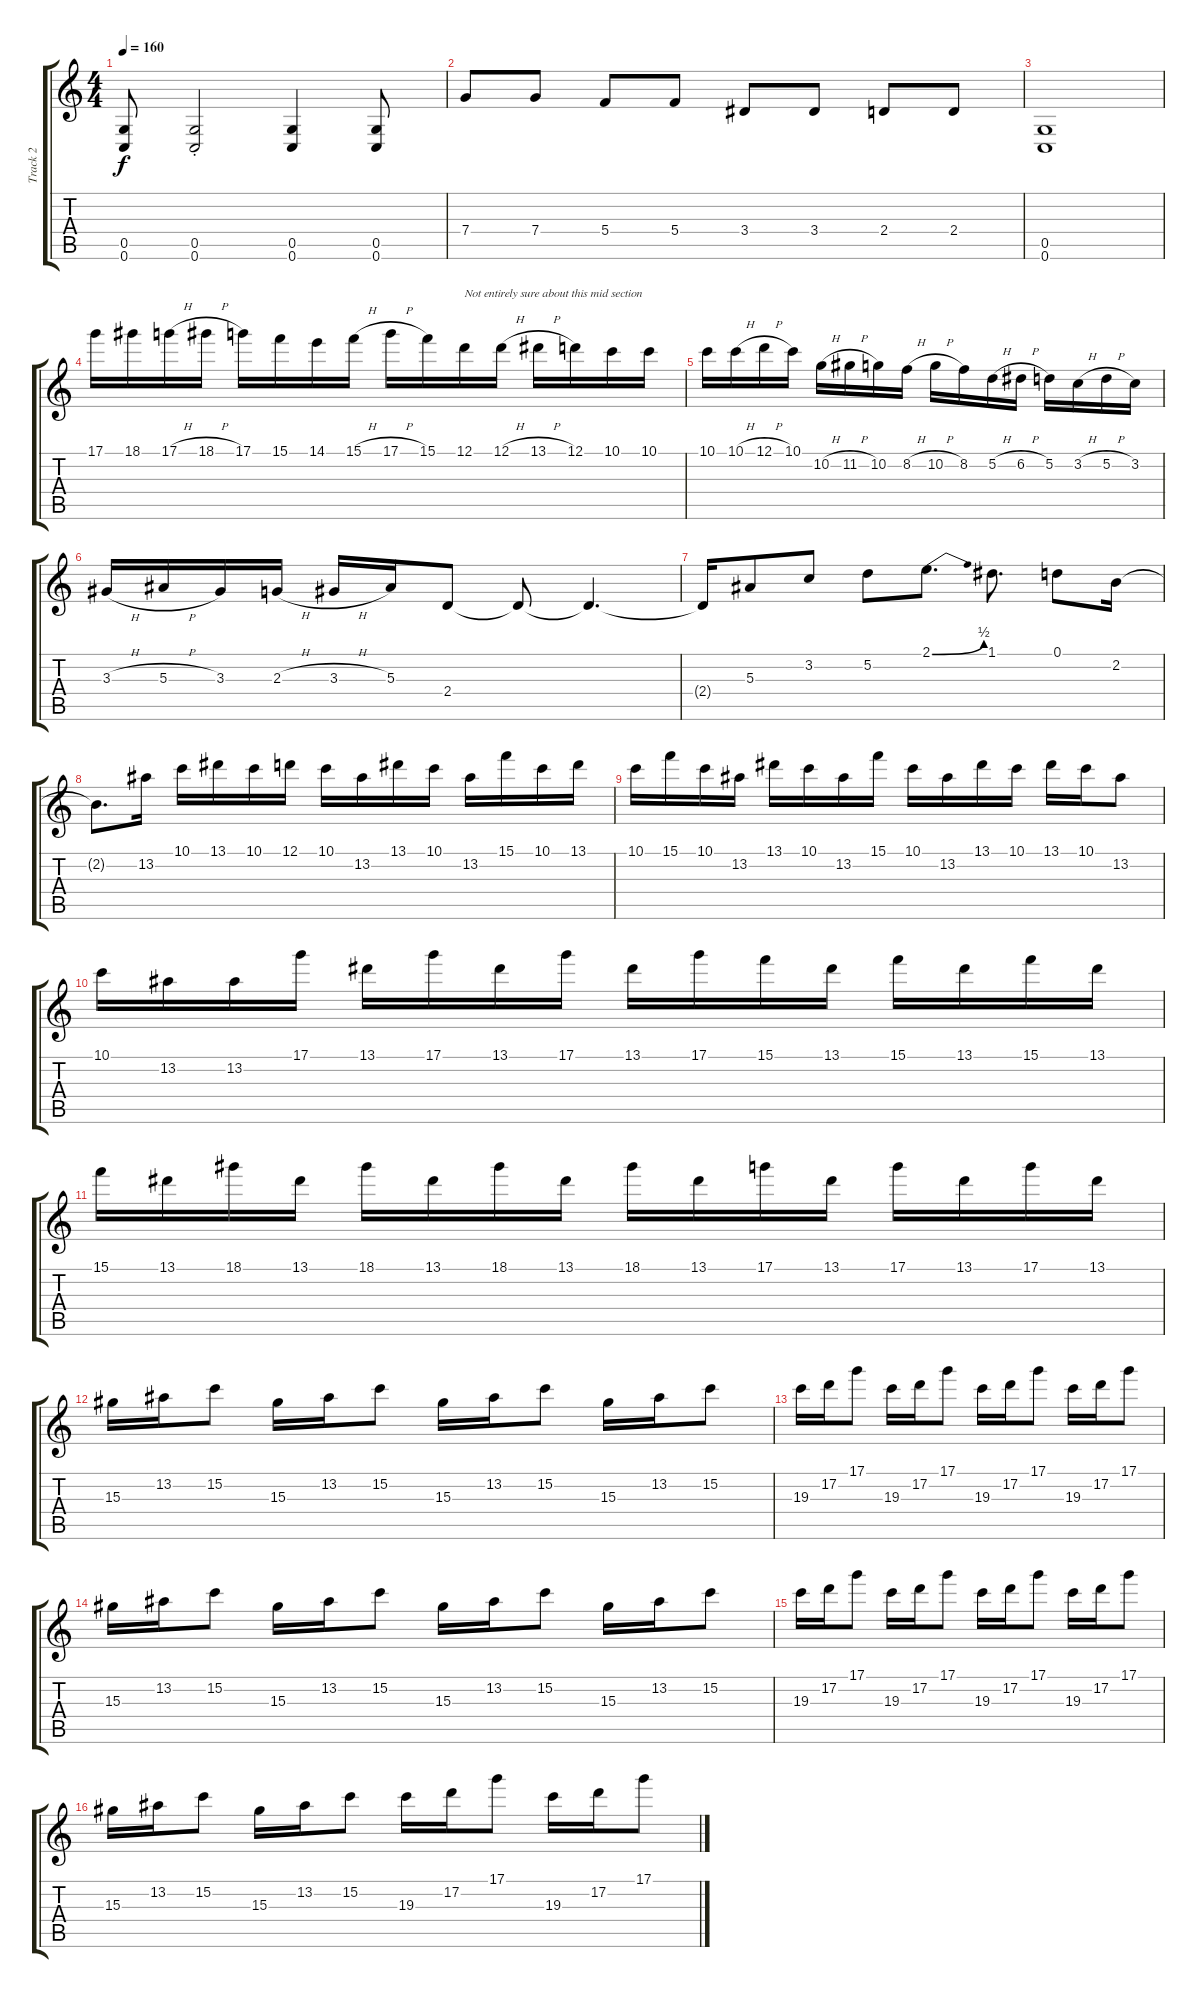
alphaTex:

\track ("Track 2" "Track 2") {instrument distortionguitar}
\staff {score tabs}
\tuning (D4 A3 F3 C3 G2 C2) {hide}
\ts (4 4)
\tempo 160
\clef g2
\ks c
(0.5 0.6).8{dy f} (0.5{st} 0.6{st}).2 (0.5 0.6).4 (0.5 0.6).8 |
7.4.8 7.4.8 5.4.8 5.4.8 3.4.8 3.4.8 2.4.8 2.4.8 |
(0.5 0.6).1 |
17.1.16 18.1.16 17.1{h}.16 18.1{h}.16 17.1.16 15.1.16 14.1.16 15.1{h}.16 17.1{h}.16 15.1.16 12.1.16{txt "Not entirely sure about this mid section"} 12.1{h}.16 13.1{h}.16 12.1.16 10.1.16 10.1.16 |
10.1.16 10.1{h}.16 12.1{h}.16 10.1.16 10.2{h}.16 11.2{h}.16 10.2.16 8.2{h}.16 10.2{h}.16 8.2.16 5.2{h}.16 6.2{h}.16 5.2.16 3.2{h}.16 5.2{h}.16 3.2.16 |
3.3{h}.16 5.3{h}.16 3.3.16 2.3{h}.16 3.3{h}.16 5.3.16 2.4.8 2.4{t}.8 2.4{t}.4{d} |
2.4{t}.16 5.3.8 3.2.8 5.2.8 2.1{be (bend 0 0 60 2)}.8{d} 1.1.8{d} 0.1.8 2.2.16 |
2.2{t}.8{d} 13.2.16 10.1.16 13.1.16 10.1.16 12.1.16 10.1.16 13.2.16 13.1.16 10.1.16 13.2.16 15.1.16 10.1.16 13.1.16 |
10.1.16 15.1.16 10.1.16 13.2.16 13.1.16 10.1.16 13.2.16 15.1.16 10.1.16 13.2.16 13.1.16 10.1.16 13.1.16 10.1.16 13.2.8 |
10.1.16 13.2.16 13.2.16 17.1.16 13.1.16 17.1.16 13.1.16 17.1.16 13.1.16 17.1.16 15.1.16 13.1.16 15.1.16 13.1.16 15.1.16 13.1.16 |
15.1.16 13.1.16 18.1.16 13.1.16 18.1.16 13.1.16 18.1.16 13.1.16 18.1.16 13.1.16 17.1.16 13.1.16 17.1.16 13.1.16 17.1.16 13.1.16 |
15.3.16 13.2.16 15.2.8 15.3.16 13.2.16 15.2.8 15.3.16 13.2.16 15.2.8 15.3.16 13.2.16 15.2.8 |
19.3.16 17.2.16 17.1.8 19.3.16 17.2.16 17.1.8 19.3.16 17.2.16 17.1.8 19.3.16 17.2.16 17.1.8 |
15.3.16 13.2.16 15.2.8 15.3.16 13.2.16 15.2.8 15.3.16 13.2.16 15.2.8 15.3.16 13.2.16 15.2.8 |
19.3.16 17.2.16 17.1.8 19.3.16 17.2.16 17.1.8 19.3.16 17.2.16 17.1.8 19.3.16 17.2.16 17.1.8 |
15.3.16 13.2.16 15.2.8 15.3.16 13.2.16 15.2.8 19.3.16 17.2.16 17.1.8 19.3.16 17.2.16 17.1.8
